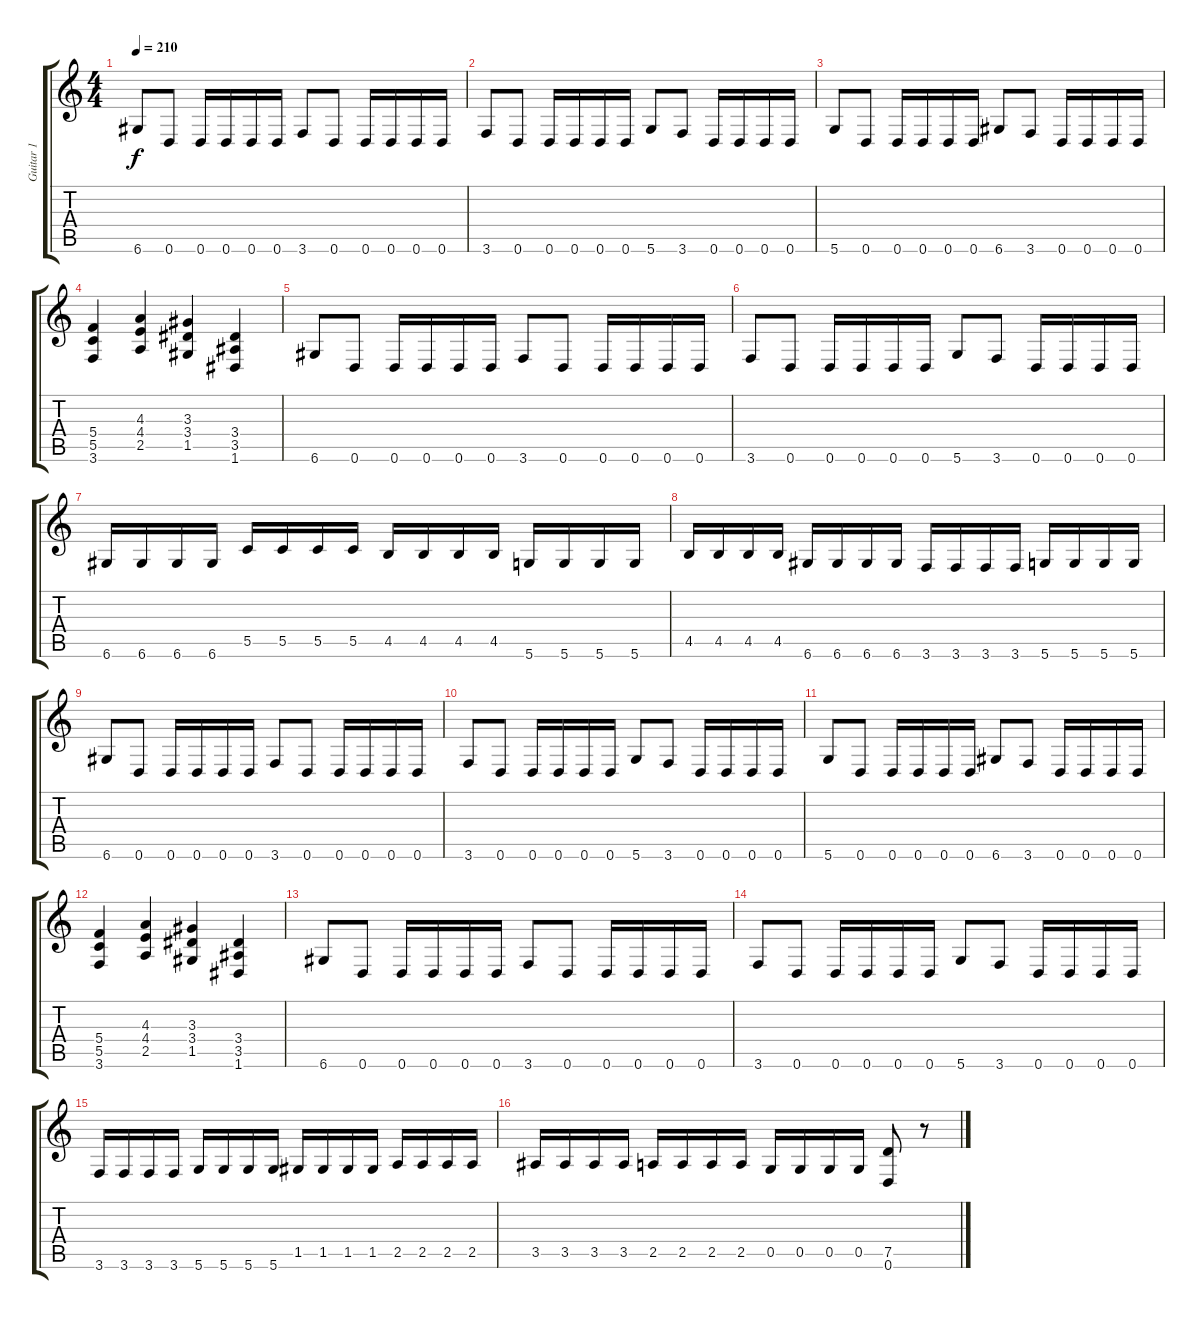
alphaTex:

\track ("Guitar 1" "Guitar 1") {instrument distortionguitar}
\staff {score tabs}
\tuning (D4 A3 F3 C3 G2 D2) {hide}
\ts (4 4)
\tempo 210
\clef g2
\ks c
6.6.8{dy f instrument distortionguitar} 0.6.8 0.6.16 0.6.16 0.6.16 0.6.16 3.6.8 0.6.8 0.6.16 0.6.16 0.6.16 0.6.16 |
3.6.8 0.6.8 0.6.16 0.6.16 0.6.16 0.6.16 5.6.8 3.6.8 0.6.16 0.6.16 0.6.16 0.6.16 |
5.6.8 0.6.8 0.6.16 0.6.16 0.6.16 0.6.16 6.6.8 3.6.8 0.6.16 0.6.16 0.6.16 0.6.16 |
(5.4 5.5 3.6).4 (4.3 4.4 2.5).4 (3.3 3.4 1.5).4 (3.4 3.5 1.6).4 |
6.6.8 0.6.8 0.6.16 0.6.16 0.6.16 0.6.16 3.6.8 0.6.8 0.6.16 0.6.16 0.6.16 0.6.16 |
3.6.8 0.6.8 0.6.16 0.6.16 0.6.16 0.6.16 5.6.8 3.6.8 0.6.16 0.6.16 0.6.16 0.6.16 |
6.6.16 6.6.16 6.6.16 6.6.16 5.5.16 5.5.16 5.5.16 5.5.16 4.5.16 4.5.16 4.5.16 4.5.16 5.6.16 5.6.16 5.6.16 5.6.16 |
4.5.16 4.5.16 4.5.16 4.5.16 6.6.16 6.6.16 6.6.16 6.6.16 3.6.16 3.6.16 3.6.16 3.6.16 5.6.16 5.6.16 5.6.16 5.6.16 |
6.6.8 0.6.8 0.6.16 0.6.16 0.6.16 0.6.16 3.6.8 0.6.8 0.6.16 0.6.16 0.6.16 0.6.16 |
3.6.8 0.6.8 0.6.16 0.6.16 0.6.16 0.6.16 5.6.8 3.6.8 0.6.16 0.6.16 0.6.16 0.6.16 |
5.6.8 0.6.8 0.6.16 0.6.16 0.6.16 0.6.16 6.6.8 3.6.8 0.6.16 0.6.16 0.6.16 0.6.16 |
(5.4 5.5 3.6).4 (4.3 4.4 2.5).4 (3.3 3.4 1.5).4 (3.4 3.5 1.6).4 |
6.6.8 0.6.8 0.6.16 0.6.16 0.6.16 0.6.16 3.6.8 0.6.8 0.6.16 0.6.16 0.6.16 0.6.16 |
3.6.8 0.6.8 0.6.16 0.6.16 0.6.16 0.6.16 5.6.8 3.6.8 0.6.16 0.6.16 0.6.16 0.6.16 |
3.6.16 3.6.16 3.6.16 3.6.16 5.6.16 5.6.16 5.6.16 5.6.16 1.5.16 1.5.16 1.5.16 1.5.16 2.5.16 2.5.16 2.5.16 2.5.16 |
3.5.16 3.5.16 3.5.16 3.5.16 2.5.16 2.5.16 2.5.16 2.5.16 0.5.16 0.5.16 0.5.16 0.5.16 (7.5 0.6).8 r.8
